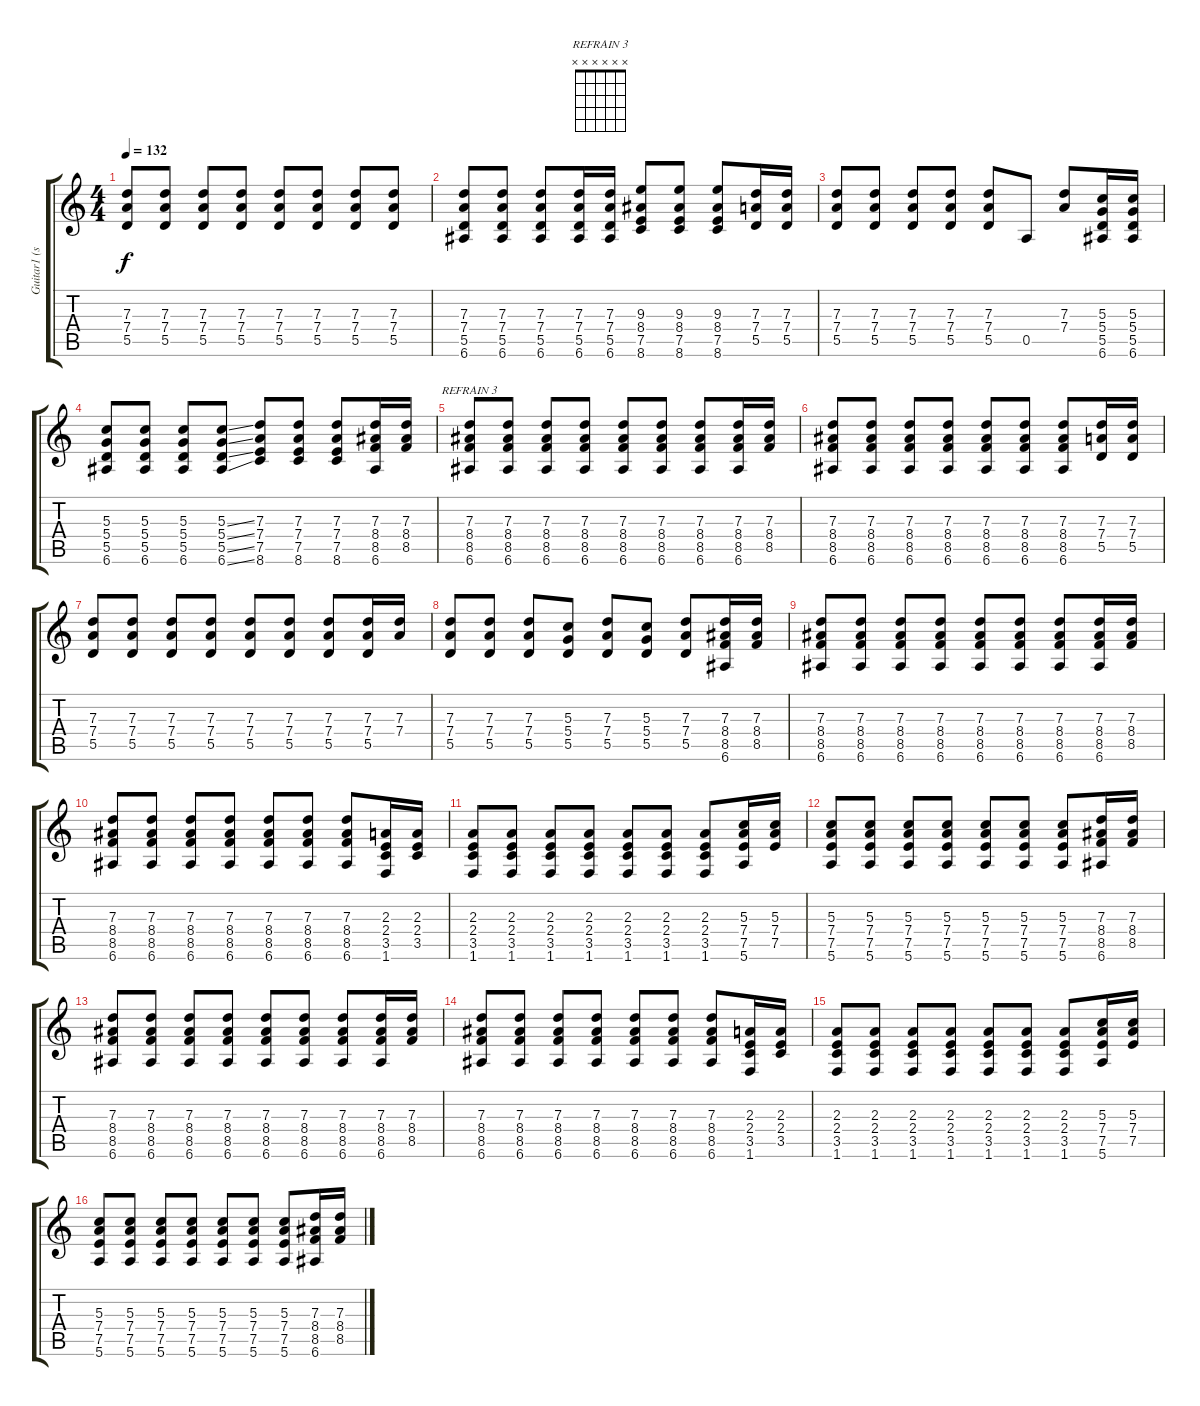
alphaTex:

\track ("Guitar1 (son saturé)" "Guitar1 (s") {instrument distortionguitar}
\staff {score tabs}
\tuning (E4 B3 G3 D3 A2 E2) {hide}
\chord ("REFRAIN 3" x x x x x x) {firstfret 0}
\ts (4 4)
\tempo 132
\clef g2
\ks c
(7.3 7.4 5.5).8{dy f} (7.3 7.4 5.5).8 (7.3 7.4 5.5).8 (7.3 7.4 5.5).8 (7.3 7.4 5.5).8 (7.3 7.4 5.5).8 (7.3 7.4 5.5).8 (7.3 7.4 5.5).8 |
(7.3 7.4 5.5 6.6).8 (7.3 7.4 5.5 6.6).8 (7.3 7.4 5.5 6.6).8 (7.3 7.4 5.5 6.6).16 (7.3 7.4 5.5 6.6).16 (9.3 8.4 7.5 8.6).8 (9.3 8.4 7.5 8.6).8 (9.3 8.4 7.5 8.6).8 (7.3 7.4 5.5).16 (7.3 7.4 5.5).16 |
(7.3 7.4 5.5).8 (7.3 7.4 5.5).8 (7.3 7.4 5.5).8 (7.3 7.4 5.5).8 (7.3 7.4 5.5).8 0.5.8 (7.3 7.4).8 (5.3 5.4 5.5 6.6).16 (5.3 5.4 5.5 6.6).16 |
(5.3 5.4 5.5 6.6).8 (5.3 5.4 5.5 6.6).8 (5.3 5.4 5.5 6.6).8 (5.3{ss} 5.4{ss} 5.5{ss} 6.6{ss}).8 (7.3 7.4 7.5 8.6).8 (7.3 7.4 7.5 8.6).8 (7.3 7.4 7.5 8.6).8 (7.3 8.4 8.5 6.6).16 (7.3 8.4 8.5).16 |
(7.3 8.4 8.5 6.6).8{ch "REFRAIN 3"} (7.3 8.4 8.5 6.6).8 (7.3 8.4 8.5 6.6).8 (7.3 8.4 8.5 6.6).8 (7.3 8.4 8.5 6.6).8 (7.3 8.4 8.5 6.6).8 (7.3 8.4 8.5 6.6).8 (7.3 8.4 8.5 6.6).16 (7.3 8.4 8.5).16 |
(7.3 8.4 8.5 6.6).8 (7.3 8.4 8.5 6.6).8 (7.3 8.4 8.5 6.6).8 (7.3 8.4 8.5 6.6).8 (7.3 8.4 8.5 6.6).8 (7.3 8.4 8.5 6.6).8 (7.3 8.4 8.5 6.6).8 (7.3 7.4 5.5).16 (7.3 7.4 5.5).16 |
(7.3 7.4 5.5).8 (7.3 7.4 5.5).8 (7.3 7.4 5.5).8 (7.3 7.4 5.5).8 (7.3 7.4 5.5).8 (7.3 7.4 5.5).8 (7.3 7.4 5.5).8 (7.3 7.4 5.5).16 (7.3 7.4).16 |
(7.3 7.4 5.5).8 (7.3 7.4 5.5).8 (7.3 7.4 5.5).8 (5.3 5.4 5.5).8 (7.3 7.4 5.5).8 (5.3 5.4 5.5).8 (7.3 7.4 5.5).8 (7.3 8.4 8.5 6.6).16 (7.3 8.4 8.5).16 |
(7.3 8.4 8.5 6.6).8 (7.3 8.4 8.5 6.6).8 (7.3 8.4 8.5 6.6).8 (7.3 8.4 8.5 6.6).8 (7.3 8.4 8.5 6.6).8 (7.3 8.4 8.5 6.6).8 (7.3 8.4 8.5 6.6).8 (7.3 8.4 8.5 6.6).16 (7.3 8.4 8.5).16 |
(7.3 8.4 8.5 6.6).8 (7.3 8.4 8.5 6.6).8 (7.3 8.4 8.5 6.6).8 (7.3 8.4 8.5 6.6).8 (7.3 8.4 8.5 6.6).8 (7.3 8.4 8.5 6.6).8 (7.3 8.4 8.5 6.6).8 (2.3 2.4 3.5 1.6).16 (2.3 2.4 3.5).16 |
(2.3 2.4 3.5 1.6).8 (2.3 2.4 3.5 1.6).8 (2.3 2.4 3.5 1.6).8 (2.3 2.4 3.5 1.6).8 (2.3 2.4 3.5 1.6).8 (2.3 2.4 3.5 1.6).8 (2.3 2.4 3.5 1.6).8 (5.3 7.4 7.5 5.6).16 (5.3 7.4 7.5).16 |
(5.3 7.4 7.5 5.6).8 (5.3 7.4 7.5 5.6).8 (5.3 7.4 7.5 5.6).8 (5.3 7.4 7.5 5.6).8 (5.3 7.4 7.5 5.6).8 (5.3 7.4 7.5 5.6).8 (5.3 7.4 7.5 5.6).8 (7.3 8.4 8.5 6.6).16 (7.3 8.4 8.5).16 |
(7.3 8.4 8.5 6.6).8 (7.3 8.4 8.5 6.6).8 (7.3 8.4 8.5 6.6).8 (7.3 8.4 8.5 6.6).8 (7.3 8.4 8.5 6.6).8 (7.3 8.4 8.5 6.6).8 (7.3 8.4 8.5 6.6).8 (7.3 8.4 8.5 6.6).16 (7.3 8.4 8.5).16 |
(7.3 8.4 8.5 6.6).8 (7.3 8.4 8.5 6.6).8 (7.3 8.4 8.5 6.6).8 (7.3 8.4 8.5 6.6).8 (7.3 8.4 8.5 6.6).8 (7.3 8.4 8.5 6.6).8 (7.3 8.4 8.5 6.6).8 (2.3 2.4 3.5 1.6).16 (2.3 2.4 3.5).16 |
(2.3 2.4 3.5 1.6).8 (2.3 2.4 3.5 1.6).8 (2.3 2.4 3.5 1.6).8 (2.3 2.4 3.5 1.6).8 (2.3 2.4 3.5 1.6).8 (2.3 2.4 3.5 1.6).8 (2.3 2.4 3.5 1.6).8 (5.3 7.4 7.5 5.6).16 (5.3 7.4 7.5).16 |
(5.3 7.4 7.5 5.6).8 (5.3 7.4 7.5 5.6).8 (5.3 7.4 7.5 5.6).8 (5.3 7.4 7.5 5.6).8 (5.3 7.4 7.5 5.6).8 (5.3 7.4 7.5 5.6).8 (5.3 7.4 7.5 5.6).8 (7.3 8.4 8.5 6.6).16 (7.3 8.4 8.5).16
